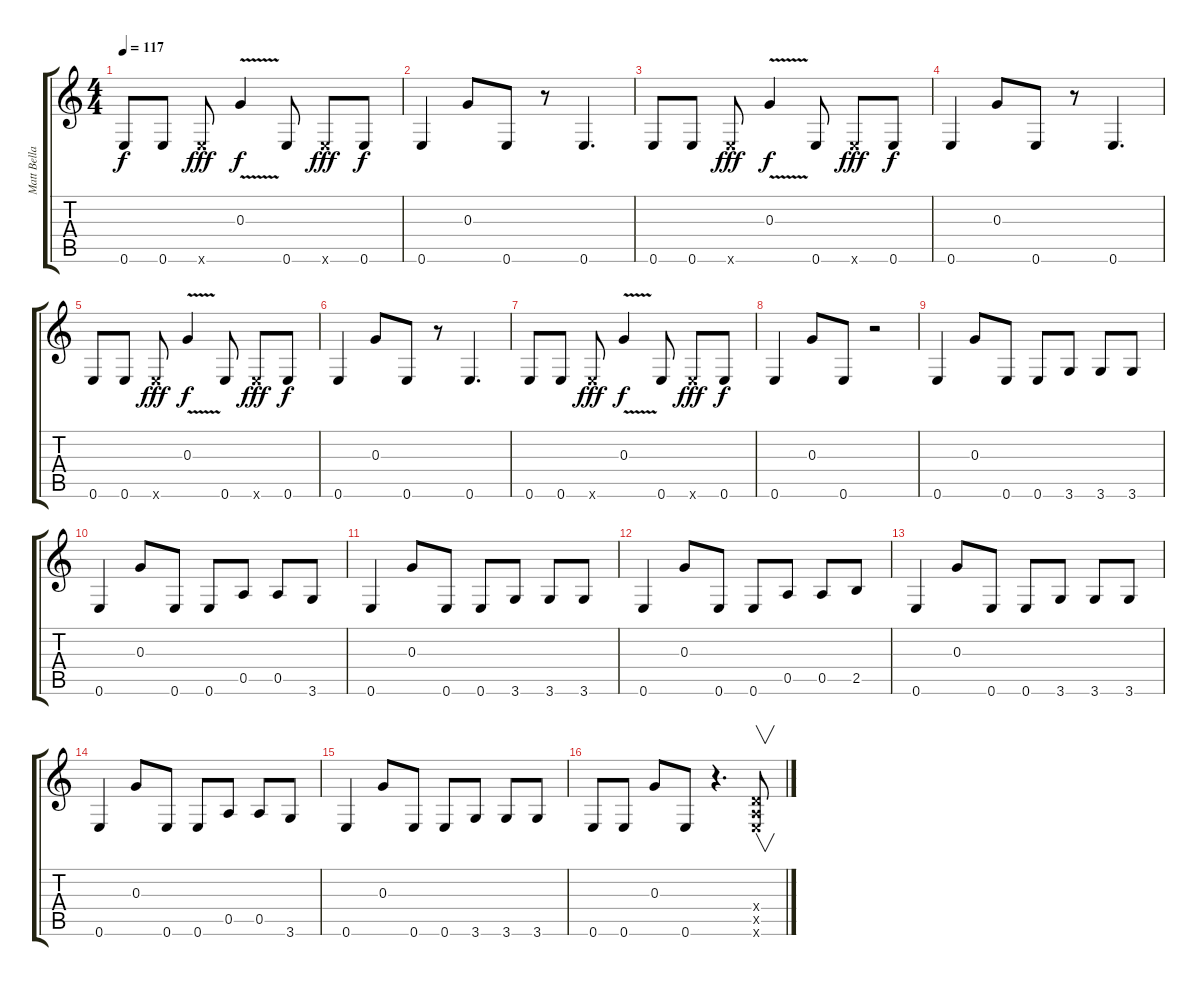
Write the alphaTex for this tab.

\track ("Matt Bellamy" "Matt Bella") {instrument distortionguitar}
\staff {score tabs}
\tuning (E4 B3 G3 D3 A2 E2) {hide}
\ts (4 4)
\tempo 117
\clef g2
\ks c
0.6.8{dy f} 0.6.8 0.6{x}.8{dy fff} 0.3{v}.4{dy f} 0.6.8 0.6{x}.8{dy fff} 0.6.8{dy f} |
0.6.4 0.3.8 0.6.8 r.8 0.6.4{d} |
0.6.8 0.6.8 0.6{x}.8{dy fff} 0.3{v}.4{dy f} 0.6.8 0.6{x}.8{dy fff} 0.6.8{dy f} |
0.6.4 0.3.8 0.6.8 r.8 0.6.4{d} |
0.6.8 0.6.8 0.6{x}.8{dy fff} 0.3{v}.4{dy f} 0.6.8 0.6{x}.8{dy fff} 0.6.8{dy f} |
0.6.4 0.3.8 0.6.8 r.8 0.6.4{d} |
0.6.8 0.6.8 0.6{x}.8{dy fff} 0.3{v}.4{dy f} 0.6.8 0.6{x}.8{dy fff} 0.6.8{dy f} |
0.6.4 0.3.8 0.6.8 r.2 |
0.6.4 0.3.8 0.6.8 0.6.8 3.6.8 3.6.8 3.6.8 |
0.6.4 0.3.8 0.6.8 0.6.8 0.5.8 0.5.8 3.6.8 |
0.6.4 0.3.8 0.6.8 0.6.8 3.6.8 3.6.8 3.6.8 |
0.6.4 0.3.8 0.6.8 0.6.8 0.5.8 0.5.8 2.5.8 |
0.6.4 0.3.8 0.6.8 0.6.8 3.6.8 3.6.8 3.6.8 |
0.6.4 0.3.8 0.6.8 0.6.8 0.5.8 0.5.8 3.6.8 |
0.6.4 0.3.8 0.6.8 0.6.8 3.6.8 3.6.8 3.6.8 |
0.6.8 0.6.8 0.3.8 0.6.8 r.4{d} (0.4{x} 0.5{x} 0.6{x}).8{v}
